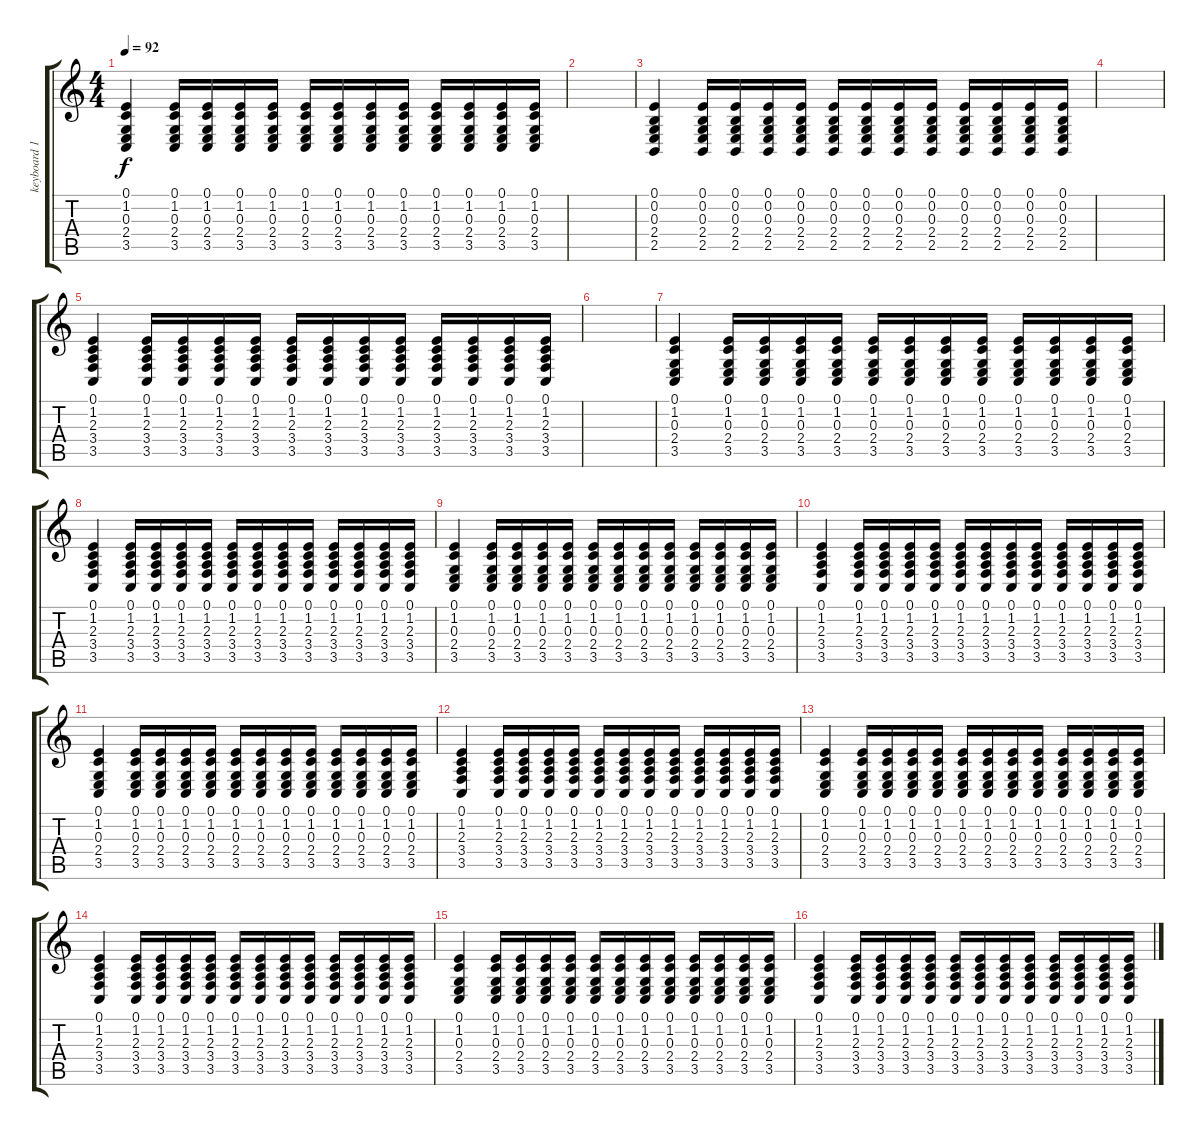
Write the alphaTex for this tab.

\track ("keyboard 1" "keyboard 1") {instrument synthstrings2}
\staff {score tabs}
\tuning (E4 B3 G3 D3 A2 E2) {hide}
\ts (4 4)
\tempo 92
\clef g2
\ks c
(0.1 1.2 0.3 2.4 3.5).4{dy f volume 11} (0.1 1.2 0.3 2.4 3.5).16{volume 3} (0.1 1.2 0.3 2.4 3.5).16 (0.1 1.2 0.3 2.4 3.5).16 (0.1 1.2 0.3 2.4 3.5).16 (0.1 1.2 0.3 2.4 3.5).16 (0.1 1.2 0.3 2.4 3.5).16 (0.1 1.2 0.3 2.4 3.5).16 (0.1 1.2 0.3 2.4 3.5).16 (0.1 1.2 0.3 2.4 3.5).16 (0.1 1.2 0.3 2.4 3.5).16 (0.1 1.2 0.3 2.4 3.5).16 (0.1 1.2 0.3 2.4 3.5).16 |
|
(0.1 0.2 0.3 2.4 2.5).4{volume 11} (0.1 0.2 0.3 2.4 2.5).16{volume 3} (0.1 0.2 0.3 2.4 2.5).16 (0.1 0.2 0.3 2.4 2.5).16 (0.1 0.2 0.3 2.4 2.5).16 (0.1 0.2 0.3 2.4 2.5).16 (0.1 0.2 0.3 2.4 2.5).16 (0.1 0.2 0.3 2.4 2.5).16 (0.1 0.2 0.3 2.4 2.5).16 (0.1 0.2 0.3 2.4 2.5).16 (0.1 0.2 0.3 2.4 2.5).16 (0.1 0.2 0.3 2.4 2.5).16 (0.1 0.2 0.3 2.4 2.5).16 |
|
(0.1 1.2 2.3 3.4 3.5).4{volume 11} (0.1 1.2 2.3 3.4 3.5).16{volume 3} (0.1 1.2 2.3 3.4 3.5).16 (0.1 1.2 2.3 3.4 3.5).16 (0.1 1.2 2.3 3.4 3.5).16 (0.1 1.2 2.3 3.4 3.5).16 (0.1 1.2 2.3 3.4 3.5).16 (0.1 1.2 2.3 3.4 3.5).16 (0.1 1.2 2.3 3.4 3.5).16 (0.1 1.2 2.3 3.4 3.5).16 (0.1 1.2 2.3 3.4 3.5).16 (0.1 1.2 2.3 3.4 3.5).16 (0.1 1.2 2.3 3.4 3.5).16 |
|
(0.1 1.2 0.3 2.4 3.5).4{volume 11} (0.1 1.2 0.3 2.4 3.5).16{volume 3} (0.1 1.2 0.3 2.4 3.5).16 (0.1 1.2 0.3 2.4 3.5).16 (0.1 1.2 0.3 2.4 3.5).16 (0.1 1.2 0.3 2.4 3.5).16 (0.1 1.2 0.3 2.4 3.5).16 (0.1 1.2 0.3 2.4 3.5).16 (0.1 1.2 0.3 2.4 3.5).16 (0.1 1.2 0.3 2.4 3.5).16 (0.1 1.2 0.3 2.4 3.5).16 (0.1 1.2 0.3 2.4 3.5).16 (0.1 1.2 0.3 2.4 3.5).16 |
(0.1 1.2 2.3 3.4 3.5).4{volume 11} (0.1 1.2 2.3 3.4 3.5).16{volume 3} (0.1 1.2 2.3 3.4 3.5).16 (0.1 1.2 2.3 3.4 3.5).16 (0.1 1.2 2.3 3.4 3.5).16 (0.1 1.2 2.3 3.4 3.5).16 (0.1 1.2 2.3 3.4 3.5).16 (0.1 1.2 2.3 3.4 3.5).16 (0.1 1.2 2.3 3.4 3.5).16 (0.1 1.2 2.3 3.4 3.5).16 (0.1 1.2 2.3 3.4 3.5).16 (0.1 1.2 2.3 3.4 3.5).16 (0.1 1.2 2.3 3.4 3.5).16 |
(0.1 1.2 0.3 2.4 3.5).4{volume 11} (0.1 1.2 0.3 2.4 3.5).16{volume 3} (0.1 1.2 0.3 2.4 3.5).16 (0.1 1.2 0.3 2.4 3.5).16 (0.1 1.2 0.3 2.4 3.5).16 (0.1 1.2 0.3 2.4 3.5).16 (0.1 1.2 0.3 2.4 3.5).16 (0.1 1.2 0.3 2.4 3.5).16 (0.1 1.2 0.3 2.4 3.5).16 (0.1 1.2 0.3 2.4 3.5).16 (0.1 1.2 0.3 2.4 3.5).16 (0.1 1.2 0.3 2.4 3.5).16 (0.1 1.2 0.3 2.4 3.5).16 |
(0.1 1.2 2.3 3.4 3.5).4{volume 11} (0.1 1.2 2.3 3.4 3.5).16{volume 3} (0.1 1.2 2.3 3.4 3.5).16 (0.1 1.2 2.3 3.4 3.5).16 (0.1 1.2 2.3 3.4 3.5).16 (0.1 1.2 2.3 3.4 3.5).16 (0.1 1.2 2.3 3.4 3.5).16 (0.1 1.2 2.3 3.4 3.5).16 (0.1 1.2 2.3 3.4 3.5).16 (0.1 1.2 2.3 3.4 3.5).16 (0.1 1.2 2.3 3.4 3.5).16 (0.1 1.2 2.3 3.4 3.5).16 (0.1 1.2 2.3 3.4 3.5).16 |
(0.1 1.2 0.3 2.4 3.5).4{volume 11} (0.1 1.2 0.3 2.4 3.5).16{volume 3} (0.1 1.2 0.3 2.4 3.5).16 (0.1 1.2 0.3 2.4 3.5).16 (0.1 1.2 0.3 2.4 3.5).16 (0.1 1.2 0.3 2.4 3.5).16 (0.1 1.2 0.3 2.4 3.5).16 (0.1 1.2 0.3 2.4 3.5).16 (0.1 1.2 0.3 2.4 3.5).16 (0.1 1.2 0.3 2.4 3.5).16 (0.1 1.2 0.3 2.4 3.5).16 (0.1 1.2 0.3 2.4 3.5).16 (0.1 1.2 0.3 2.4 3.5).16 |
(0.1 1.2 2.3 3.4 3.5).4{volume 11} (0.1 1.2 2.3 3.4 3.5).16{volume 3} (0.1 1.2 2.3 3.4 3.5).16 (0.1 1.2 2.3 3.4 3.5).16 (0.1 1.2 2.3 3.4 3.5).16 (0.1 1.2 2.3 3.4 3.5).16 (0.1 1.2 2.3 3.4 3.5).16 (0.1 1.2 2.3 3.4 3.5).16 (0.1 1.2 2.3 3.4 3.5).16 (0.1 1.2 2.3 3.4 3.5).16 (0.1 1.2 2.3 3.4 3.5).16 (0.1 1.2 2.3 3.4 3.5).16 (0.1 1.2 2.3 3.4 3.5).16 |
(0.1 1.2 0.3 2.4 3.5).4{volume 11} (0.1 1.2 0.3 2.4 3.5).16{volume 3} (0.1 1.2 0.3 2.4 3.5).16 (0.1 1.2 0.3 2.4 3.5).16 (0.1 1.2 0.3 2.4 3.5).16 (0.1 1.2 0.3 2.4 3.5).16 (0.1 1.2 0.3 2.4 3.5).16 (0.1 1.2 0.3 2.4 3.5).16 (0.1 1.2 0.3 2.4 3.5).16 (0.1 1.2 0.3 2.4 3.5).16 (0.1 1.2 0.3 2.4 3.5).16 (0.1 1.2 0.3 2.4 3.5).16 (0.1 1.2 0.3 2.4 3.5).16 |
(0.1 1.2 2.3 3.4 3.5).4{volume 11} (0.1 1.2 2.3 3.4 3.5).16{volume 3} (0.1 1.2 2.3 3.4 3.5).16 (0.1 1.2 2.3 3.4 3.5).16 (0.1 1.2 2.3 3.4 3.5).16 (0.1 1.2 2.3 3.4 3.5).16 (0.1 1.2 2.3 3.4 3.5).16 (0.1 1.2 2.3 3.4 3.5).16 (0.1 1.2 2.3 3.4 3.5).16 (0.1 1.2 2.3 3.4 3.5).16 (0.1 1.2 2.3 3.4 3.5).16 (0.1 1.2 2.3 3.4 3.5).16 (0.1 1.2 2.3 3.4 3.5).16 |
(0.1 1.2 0.3 2.4 3.5).4{volume 11} (0.1 1.2 0.3 2.4 3.5).16{volume 3} (0.1 1.2 0.3 2.4 3.5).16 (0.1 1.2 0.3 2.4 3.5).16 (0.1 1.2 0.3 2.4 3.5).16 (0.1 1.2 0.3 2.4 3.5).16 (0.1 1.2 0.3 2.4 3.5).16 (0.1 1.2 0.3 2.4 3.5).16 (0.1 1.2 0.3 2.4 3.5).16 (0.1 1.2 0.3 2.4 3.5).16 (0.1 1.2 0.3 2.4 3.5).16 (0.1 1.2 0.3 2.4 3.5).16 (0.1 1.2 0.3 2.4 3.5).16 |
(0.1 1.2 2.3 3.4 3.5).4{volume 11} (0.1 1.2 2.3 3.4 3.5).16{volume 3} (0.1 1.2 2.3 3.4 3.5).16 (0.1 1.2 2.3 3.4 3.5).16 (0.1 1.2 2.3 3.4 3.5).16 (0.1 1.2 2.3 3.4 3.5).16 (0.1 1.2 2.3 3.4 3.5).16 (0.1 1.2 2.3 3.4 3.5).16 (0.1 1.2 2.3 3.4 3.5).16 (0.1 1.2 2.3 3.4 3.5).16 (0.1 1.2 2.3 3.4 3.5).16 (0.1 1.2 2.3 3.4 3.5).16 (0.1 1.2 2.3 3.4 3.5).16
